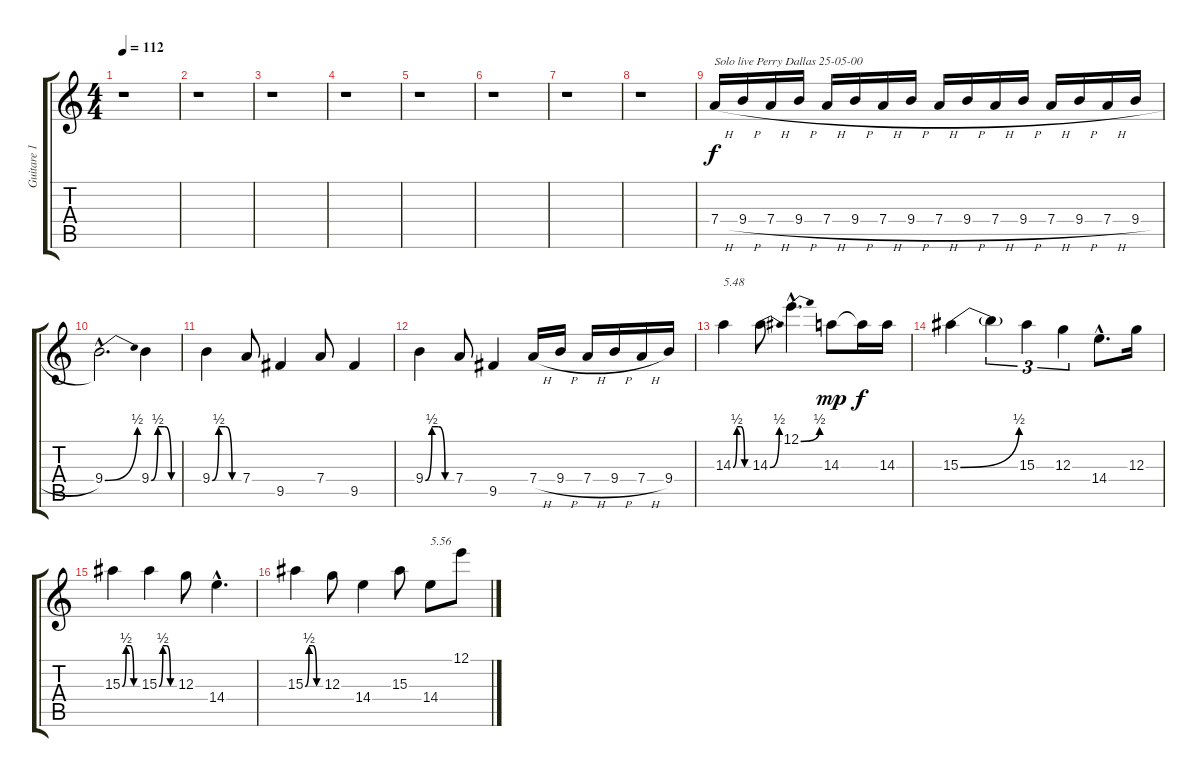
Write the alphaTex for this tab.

\track ("Guitare 1" "Guitare 1") {instrument distortionguitar}
\staff {score tabs}
\tuning (E4 B3 G3 D3 A2 E2) {hide}
\ts (4 4)
\tempo 112
\clef g2
\ks c
r.1{dy f} |
r.1 |
r.1 |
r.1 |
r.1 |
r.1 |
r.1 |
r.1 |
7.4{h}.16{txt "Solo live Perry Dallas 25-05-00" volume 16} 9.4{h}.16 7.4{h}.16 9.4{h}.16 7.4{h}.16 9.4{h}.16 7.4{h}.16 9.4{h}.16 7.4{h}.16 9.4{h}.16 7.4{h}.16 9.4{h}.16 7.4{h}.16 9.4{h}.16 7.4{h}.16 9.4{h}.16 |
9.4{be (bend 0 0 60 2) hac}.2{d} 9.4{be (custom 0 0 15 2 30 2 45 0 60 0)}.4 |
9.4{be (custom 0 0 15 2 30 2 45 0 60 0)}.4 7.4.8 9.5.4 7.4.8 9.5.4 |
9.4{be (custom 0 0 15 2 30 2 45 0 60 0)}.4 7.4.8 9.5.4 7.4{h}.16 9.4{h}.16 7.4{h}.16 9.4{h}.16 7.4{h}.16 9.4.16 |
14.3{be (custom 0 0 15 2 30 2 45 0 60 0)}.4{txt "5.48"} 14.3{be (bend 0 0 60 2)}.8 12.1{be (bend 0 0 60 2) hac}.4{d} 14.3.8{dy mp} 14.3{t}.16{dy f} 14.3.16 |
15.3{be (bend 0 0 60 2)}.4 15.3{t}.4{tu (3 2)} 15.3.4{tu (3 2)} 12.3.4{tu (3 2)} 14.4{hac}.8{d} 12.3.16 |
15.3{be (custom 0 0 15 2 30 2 45 0 60 0)}.4 15.3{be (custom 0 0 15 2 30 2 45 0 60 0)}.4 12.3.8 14.4{hac}.4{d} |
15.3{be (custom 0 0 15 2 30 2 45 0 60 0)}.4 12.3.8 14.4.4 15.3.8 14.4.8{txt "5.56"} 12.1.8
